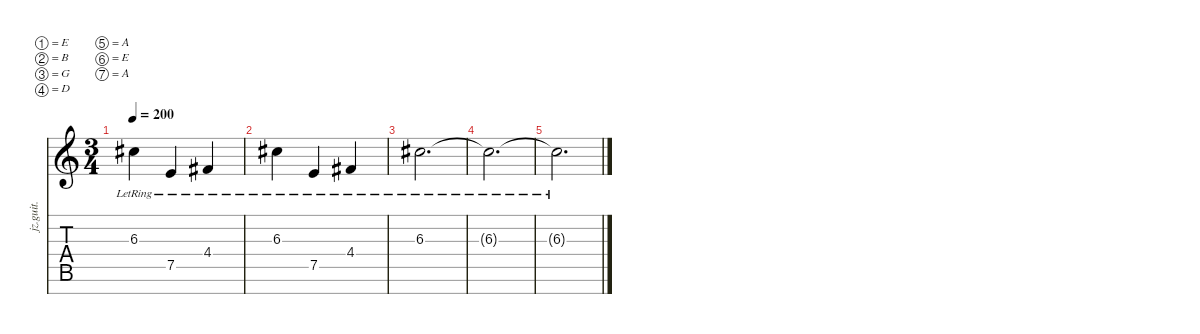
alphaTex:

\defaultSystemsLayout 4
\hideDynamics
\bracketExtendMode nobrackets
\track ("Life is Roblox" "jz.guit.") {instrument electricguitarjazz}
\staff {score tabs}
\tuning (E4 B3 G3 D3 A2 E2 A1)
\ts (3 4)
\tempo 200
\clef g2
\ks c
6.3{lr acc #}.4{dy mf beam Down} 7.5{lr}.4{beam Up} 4.4{lr acc #}.4{beam Up} |
6.3{lr acc #}.4{beam Down} 7.5{lr}.4{beam Up} 4.4{lr acc #}.4{beam Up} |
6.3{lr acc #}.2{d beam Down} |
6.3{lr t acc #}.2{d beam Down} |
6.3{lr t acc #}.2{d beam Down}
